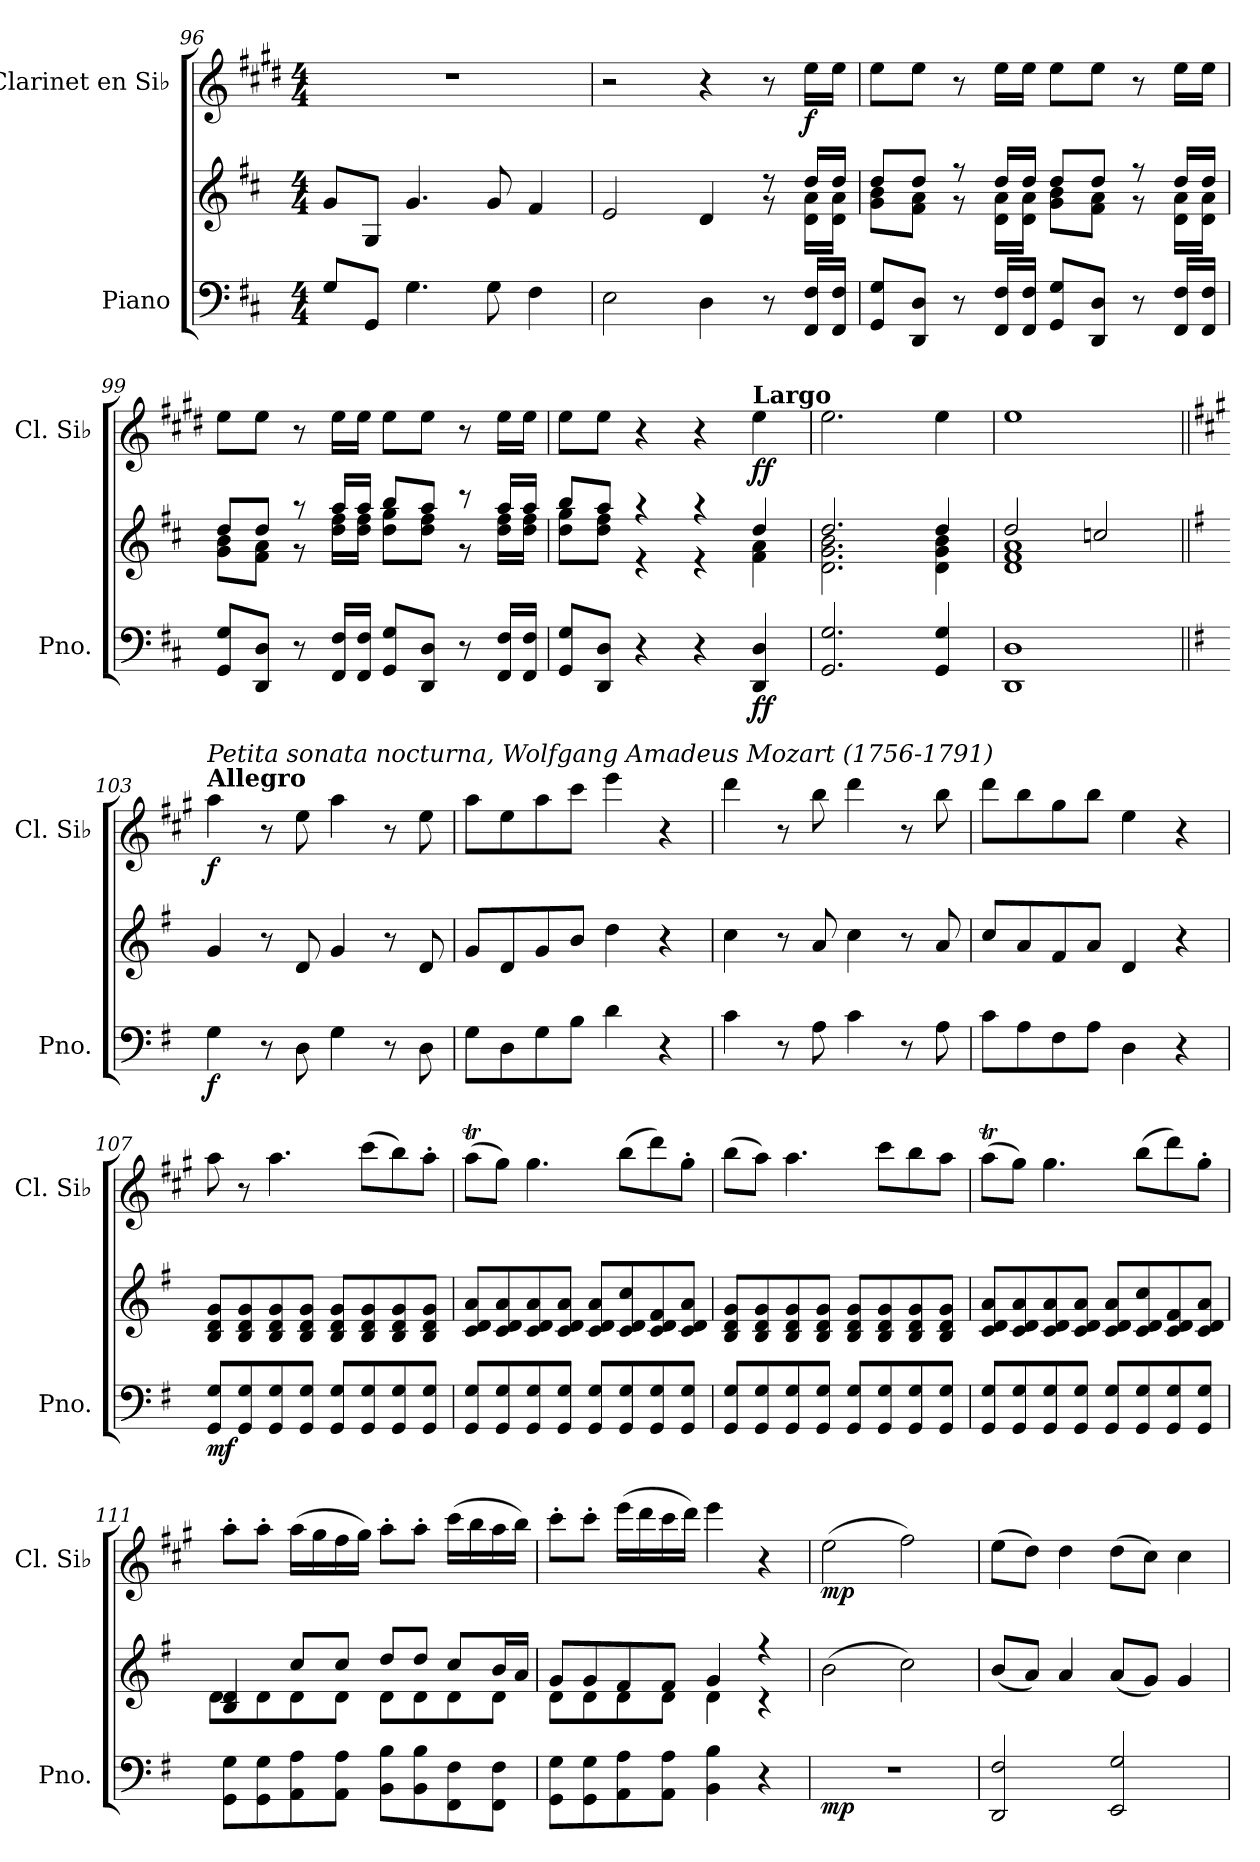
**kern	**kern	**dynam	**kern	**dynam
*part2	*part2	*part2	*part1	*part1
*staff3	*staff2	*staff2/3	*staff1	*staff1
*I"Piano	*	*	*I"Clarinet en Si♭	*
*I'Pno.	*	*	*I'Cl. Si♭	*
*clefF4	*clefG2	*	*clefG2	*
*	*	*	*ITrd1c2	*
*k[f#c#]	*k[f#c#]	*	*k[f#c#]	*
*M4/4	*M4/4	*	*M4/4	*
=96	=96	=96	=96	=96
8G/L	8g/L	.	1r	.
8GG/J	8G/J	.	.	.
4.G\	4.g/	.	.	.
8G\	8g/	.	.	.
4F#\	4f#/	.	.	.
!!LO:PB:g=z
=97	=97	=97	=97	=97
*	*^	*	*	*
2E\	2e/	2.ryy	.	2r	.
4D\	4d/	.	.	4r	.
8r	8r	8r	.	8r	.
!	!	!	!	!	!LO:DY:b
16FF#/ 16F#/LL	16dd/LL	16d\ 16a\LL	.	16dd\LL	f
16FF#/ 16F#/JJ	16dd/JJ	16d\ 16a\JJ	.	16dd\JJ	.
=98	=98	=98	=98	=98	=98
8GG/ 8G/L	8dd/L	8g\ 8b\L	.	8dd\L	.
8DD/ 8D/J	8dd/J	8f#\ 8a\J	.	8dd\J	.
8r	8r	8r	.	8r	.
16FF#/ 16F#/LL	16dd/LL	16d\ 16a\LL	.	16dd\LL	.
16FF#/ 16F#/JJ	16dd/JJ	16d\ 16a\JJ	.	16dd\JJ	.
8GG/ 8G/L	8dd/L	8g\ 8b\L	.	8dd\L	.
8DD/ 8D/J	8dd/J	8f#\ 8a\J	.	8dd\J	.
8r	8r	8r	.	8r	.
16FF#/ 16F#/LL	16dd/LL	16d\ 16a\LL	.	16dd\LL	.
16FF#/ 16F#/JJ	16dd/JJ	16d\ 16a\JJ	.	16dd\JJ	.
=99	=99	=99	=99	=99	=99
8GG/ 8G/L	8dd/L	8g\ 8b\L	.	8dd\L	.
8DD/ 8D/J	8dd/J	8f#\ 8a\J	.	8dd\J	.
8r	8r	8r	.	8r	.
16FF#/ 16F#/LL	16aa/LL	16dd\ 16ff#\LL	.	16dd\LL	.
16FF#/ 16F#/JJ	16aa/JJ	16dd\ 16ff#\JJ	.	16dd\JJ	.
8GG/ 8G/L	8bb/L	8dd\ 8gg\L	.	8dd\L	.
8DD/ 8D/J	8aa/J	8dd\ 8ff#\J	.	8dd\J	.
8r	8r	8r	.	8r	.
16FF#/ 16F#/LL	16aa/LL	16dd\ 16ff#\LL	.	16dd\LL	.
16FF#/ 16F#/JJ	16aa/JJ	16dd\ 16ff#\JJ	.	16dd\JJ	.
!!LO:LB:g=z
=100	=100	=100	=100	=100	=100
8GG/ 8G/L	8bb/L	8dd\ 8gg\L	.	8dd\L	.
8DD/ 8D/J	8aa/J	8dd\ 8ff#\J	.	8dd\J	.
4r	4r	4r	.	4r	.
4r	4r	4r	.	4r	.
!	!	!	!	!LO:TX:a:B:t=Largo	!
!	!	!	!LO:DY:b=2	!	!LO:DY:b
4DD/ 4D/	4dd/	4f#\ 4a\	ff	4dd\	ff
=101	=101	=101	=101	=101	=101
2.GG/ 2.G/	2.dd/	2.d\ 2.g\ 2.b\	.	2.dd\	.
4GG/ 4G/	4dd/	4d\ 4g\ 4b\	.	4dd\	.
=102	=102	=102	=102	=102	=102
1DD 1D	2dd/	1d 1f# 1a	.	1dd	.
.	2ccn/	.	.	.	.
*	*v	*v	*	*	*
!!LO:LB:g=z
=103||	=103||	=103||	=103||	=103||
*k[f#]	*k[f#]	*	*k[f#]	*
!	!	!	!LO:TX:a:B:t=Allegro	!
!	!	!	!LO:TX:i:t=Petita sonata nocturna, Wolfgang Amadeus Mozart (1756-1791)	!
!	!	!LO:DY:b=2	!	!LO:DY:b
4G\	4g/	f	4gg\	f
8r	8r	.	8r	.
8D\	8d/	.	8dd\	.
4G\	4g/	.	4gg\	.
8r	8r	.	8r	.
8D\	8d/	.	8dd\	.
=104	=104	=104	=104	=104
8G\L	8g/L	.	8gg\L	.
8D\	8d/	.	8dd\	.
8G\	8g/	.	8gg\	.
8B\J	8b/J	.	8bb\J	.
4d\	4dd\	.	4ddd\	.
4r	4r	.	4r	.
=105	=105	=105	=105	=105
4c\	4cc\	.	4ccc\	.
8r	8r	.	8r	.
8A\	8a/	.	8aa\	.
4c\	4cc\	.	4ccc\	.
8r	8r	.	8r	.
8A\	8a/	.	8aa\	.
=106	=106	=106	=106	=106
8c\L	8cc/L	.	8ccc\L	.
8A\	8a/	.	8aa\	.
8F#\	8f#/	.	8ff#\	.
8A\J	8a/J	.	8aa\J	.
4D\	4d/	.	4dd\	.
4r	4r	.	4r	.
=107	=107	=107	=107	=107
!	!	!LO:DY:b=2	!	!
8GG/ 8G/L	8B/ 8d/ 8g/L	mf	8gg\	.
8GG/ 8G/	8B/ 8d/ 8g/	.	8r	.
8GG/ 8G/	8B/ 8d/ 8g/	.	4.gg\	.
8GG/ 8G/J	8B/ 8d/ 8g/J	.	.	.
8GG/ 8G/L	8B/ 8d/ 8g/L	.	.	.
8GG/ 8G/	8B/ 8d/ 8g/	.	(>8bb\L	.
8GG/ 8G/	8B/ 8d/ 8g/	.	8aa\)	.
8GG/ 8G/J	8B/ 8d/ 8g/J	.	8gg'\J	.
!!LO:LB:g=z
=108	=108	=108	=108	=108
8GG/ 8G/L	8c/ 8d/ 8a/L	.	(>8ggT\L	.
8GG/ 8G/	8c/ 8d/ 8a/	.	8ff#\J)	.
8GG/ 8G/	8c/ 8d/ 8a/	.	4.ff#\	.
8GG/ 8G/J	8c/ 8d/ 8a/J	.	.	.
8GG/ 8G/L	8c/ 8d/ 8a/L	.	.	.
8GG/ 8G/	8c/ 8d/ 8cc/	.	(>8aa\L	.
8GG/ 8G/	8c/ 8d/ 8f#/	.	8ccc\)	.
8GG/ 8G/J	8c/ 8d/ 8a/J	.	8ff#'\J	.
=109	=109	=109	=109	=109
8GG/ 8G/L	8B/ 8d/ 8g/L	.	(>8aa\L	.
8GG/ 8G/	8B/ 8d/ 8g/	.	8gg\J)	.
8GG/ 8G/	8B/ 8d/ 8g/	.	4.gg\	.
8GG/ 8G/J	8B/ 8d/ 8g/J	.	.	.
8GG/ 8G/L	8B/ 8d/ 8g/L	.	.	.
8GG/ 8G/	8B/ 8d/ 8g/	.	8bb\L	.
8GG/ 8G/	8B/ 8d/ 8g/	.	8aa\	.
8GG/ 8G/J	8B/ 8d/ 8g/J	.	8gg\J	.
=110	=110	=110	=110	=110
8GG/ 8G/L	8c/ 8d/ 8a/L	.	(>8ggT\L	.
8GG/ 8G/	8c/ 8d/ 8a/	.	8ff#\J)	.
8GG/ 8G/	8c/ 8d/ 8a/	.	4.ff#\	.
8GG/ 8G/J	8c/ 8d/ 8a/J	.	.	.
8GG/ 8G/L	8c/ 8d/ 8a/L	.	.	.
8GG/ 8G/	8c/ 8d/ 8cc/	.	(>8aa\L	.
8GG/ 8G/	8c/ 8d/ 8f#/	.	8ccc\)	.
8GG/ 8G/J	8c/ 8d/ 8a/J	.	8ff#'\J	.
!!LO:PB:g=z
=111	=111	=111	=111	=111
*	*^	*	*	*
8GG\ 8G\L	4B/ 4d/	8d\L	.	8gg'\L	.
8GG\ 8G\	.	8d\	.	8gg'\J	.
8AA\ 8A\	8cc/L	8d\	.	(>16gg\LL	.
.	.	.	.	16ff#\	.
8AA\ 8A\J	8cc/J	8d\J	.	16ee\	.
.	.	.	.	16ff#\JJ)	.
8BB\ 8B\L	8dd/L	8d\L	.	8gg'\L	.
8BB\ 8B\	8dd/J	8d\	.	8gg'\J	.
8FF#\ 8F#\	8cc/L	8d\	.	(>16bb\LL	.
.	.	.	.	16aa\	.
8FF#\ 8F#\J	16b/L	8d\J	.	16gg\	.
.	16a/JJ	.	.	16aa\JJ)	.
=112	=112	=112	=112	=112	=112
8GG\ 8G\L	8g/L	8d\L	.	8bb'\L	.
8GG\ 8G\	8g/	8d\	.	8bb'\J	.
8AA\ 8A\	8f#/	8d\	.	(>16ddd\LL	.
.	.	.	.	16ccc\	.
8AA\ 8A\J	8f#/J	8d\J	.	16bb\	.
.	.	.	.	16ccc\JJ)	.
4BB\ 4B\	4g/	4d\	.	4ddd\	.
4r	4r	4r	.	4r	.
=113	=113	=113	=113	=113	=113
!	!	!	!LO:DY:b=2	!	!LO:DY:b
*	*v	*v	*	*	*
1r	(>2b\	mp	(>2dd\	mp
.	2cc\)	.	2ee\)	.
=114	=114	=114	=114	=114
2DD/ 2F#/	(<8b/L	.	(>8dd\L	.
.	8a/J)	.	8cc\J)	.
.	4a/	.	4cc\	.
2EE/ 2G/	(<8a/L	.	(>8cc\L	.
.	8g/J)	.	8b\J)	.
.	4g/	.	4b\	.
=	=	=	=	=
*-	*-	*-	*-	*-
